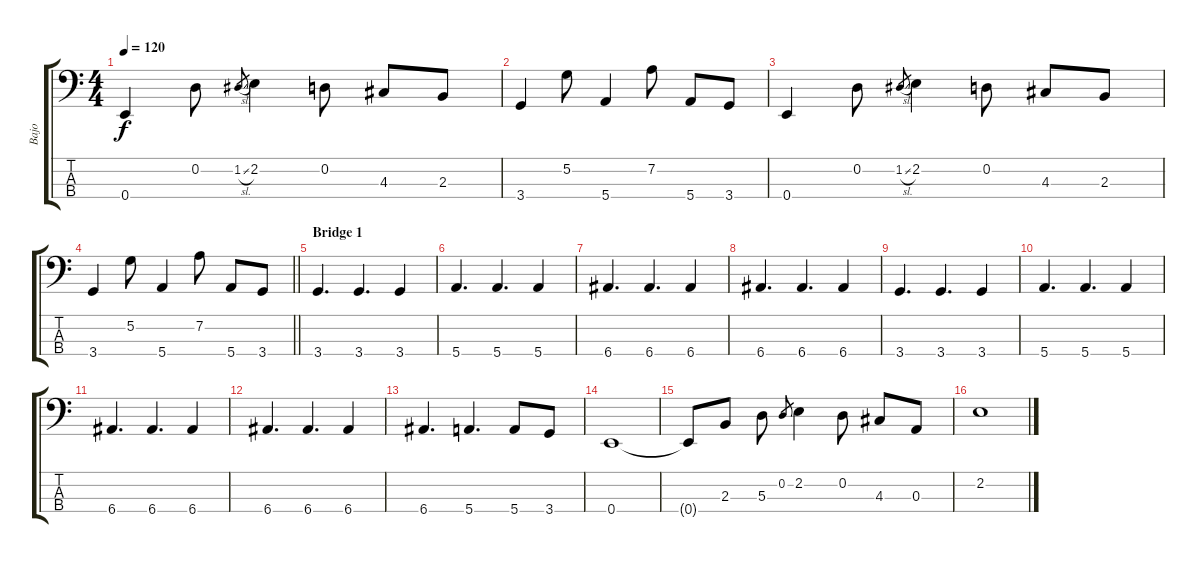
\track ("Bajo" "Bajo") {instrument electricbassfinger}
\staff {score tabs}
\tuning (G2 D2 A1 E1) {hide}
\ts (4 4)
\tempo 120
\clef f4
\ks c
0.4.4{dy f} 0.2.8 1.2{sl}.8{gr} 2.2.4 0.2.8 4.3.8 2.3.8 |
3.4.4 5.2.8 5.4.4 7.2.8 5.4.8 3.4.8 |
0.4.4 0.2.8 1.2{sl}.8{gr} 2.2.4 0.2.8 4.3.8 2.3.8 |
\barLineRight lightlight
3.4.4 5.2.8 5.4.4 7.2.8 5.4.8 3.4.8 |
\section ("" "Bridge 1")
3.4.4{d} 3.4.4{d} 3.4.4 |
5.4.4{d} 5.4.4{d} 5.4.4 |
6.4.4{d} 6.4.4{d} 6.4.4 |
6.4.4{d} 6.4.4{d} 6.4.4 |
3.4.4{d} 3.4.4{d} 3.4.4 |
5.4.4{d} 5.4.4{d} 5.4.4 |
6.4.4{d} 6.4.4{d} 6.4.4 |
6.4.4{d} 6.4.4{d} 6.4.4 |
6.4.4{d} 5.4.4{d} 5.4.8 3.4.8 |
0.4.1 |
0.4{t}.8 2.3.8 5.3.8 0.2.8{gr} 2.2.4 0.2.8 4.3.8 0.3.8 |
2.2.1
